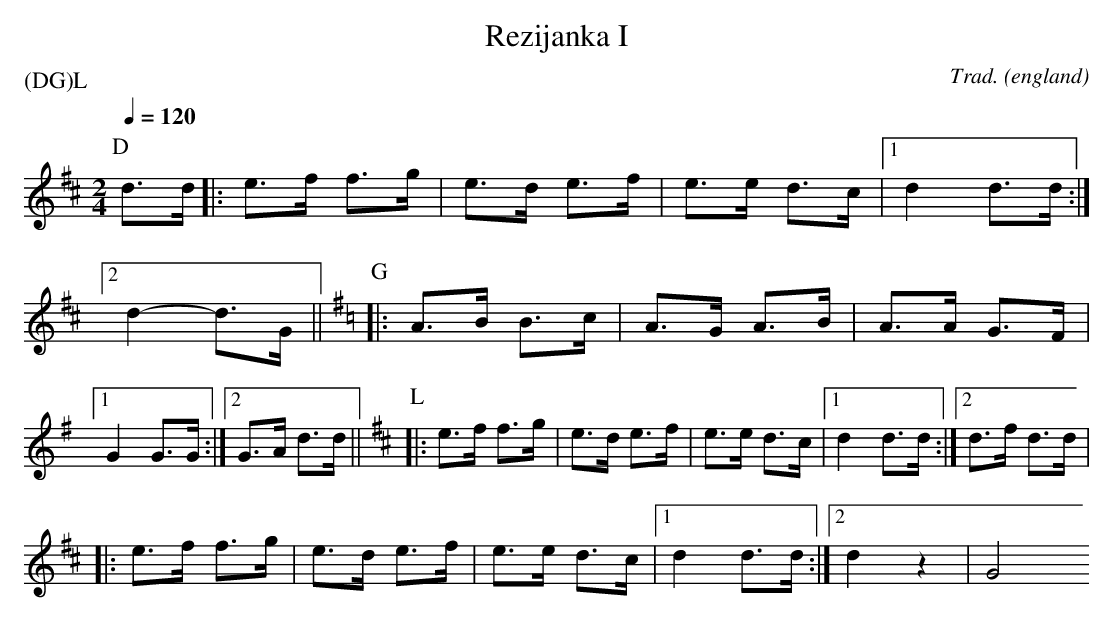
X:1
T:Rezijanka I
O:england
C:Trad.
M:2/4
L:1/8
Q:1/4=120
E:10
P:(DG)L
K:D
P:D
d>d\
|:e>f f>g | e>d e>f | e>e d>c |1 d2 d>d :|2 d2-d3/2G/2 ||\
K:G
P:G
|:A>B B>c | A>G A>B | A>A G>F |1 G2 G>G :|2 G>A d>d ||\
K:D
P:L
|:e>f f>g | e>d e>f | e>e d>c |1 d2 d>d :|2 d>f d>d|
|:e>f f>g | e>d e>f | e>e d>c |1 d2 d>d :|2 d2 z2 | G4
